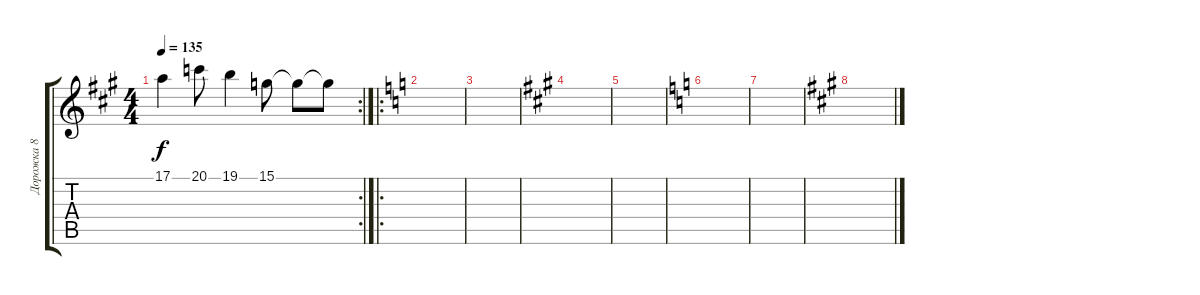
\track ("Дорожка 8" "Дорожка 8") {instrument whistle}
\staff {score tabs}
\tuning (E4 B3 G3 D3 A2 E2) {hide}
\rc 2
\ts (4 4)
\tempo 135
\clef g2
\ks a
17.1.4{dy f} 20.1.8 19.1.4 15.1.8 15.1{t}.8 15.1{t}.8 |
\ro
\ks c
|
|
\ks a
|
|
\ks c
|
|
\ks a
